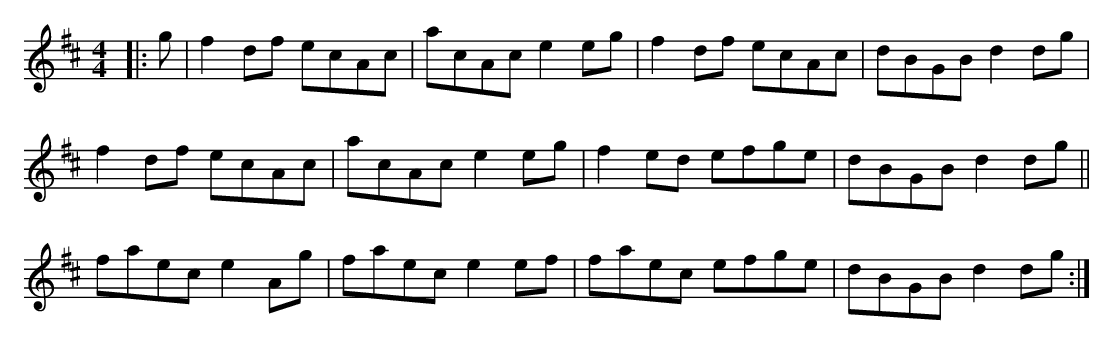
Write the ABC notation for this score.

X:1
M:4/4
K:D
|:g|f2 df ecAc|acAc e2 eg|f2 df ecAc|dBGB d2 dg|
f2 df ecAc|acAc e2 eg|f2 ed efge|dBGB d2 dg||
faec e2 Ag|faec e2 ef|faec efge|dBGB d2 dg:|
